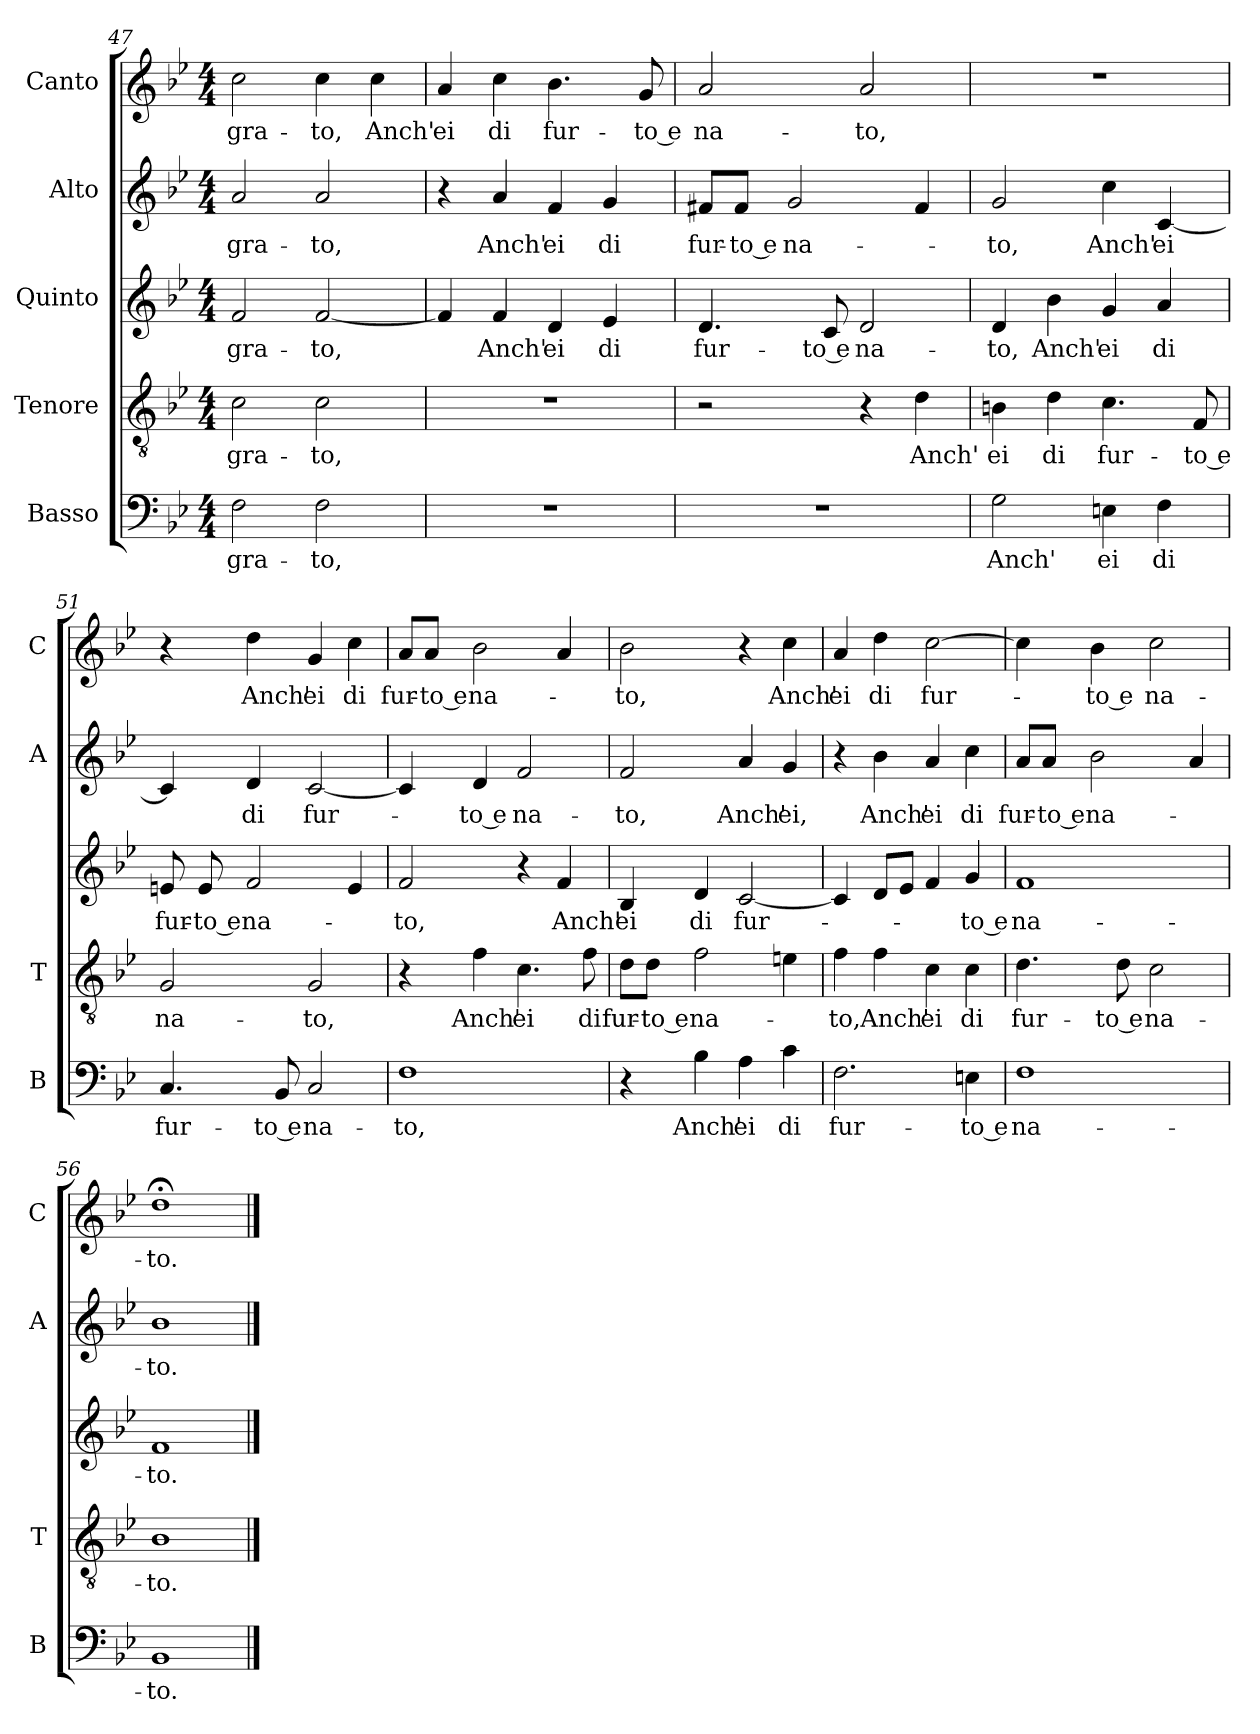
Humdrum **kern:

**kern	**text	**kern	**text	**kern	**text	**kern	**text	**kern	**text
*part5	*part5	*part4	*part4	*part3	*part3	*part2	*part2	*part1	*part1
*staff5	*staff5	*staff4	*staff4	*staff3	*staff3	*staff2	*staff2	*staff1	*staff1
*I"Basso	*	*I"Tenore	*	*I"Quinto	*	*I"Alto	*	*I"Canto	*
*I'B	*	*I'T	*	*	*	*I'A	*	*I'C	*
*clefF4	*	*clefGv2	*	*clefG2	*	*clefG2	*	*clefG2	*
*k[b-e-]	*	*k[b-e-]	*	*k[b-e-]	*	*k[b-e-]	*	*k[b-e-]	*
*B-:	*	*B-:	*	*B-:	*	*B-:	*	*B-:	*
*M4/4	*	*M4/4	*	*M4/4	*	*M4/4	*	*M4/4	*
=47	=47	=47	=47	=47	=47	=47	=47	=47	=47
!	!LO:LY:b	!	!LO:LY:b	!	!LO:LY:b	!	!LO:LY:b	!	!LO:LY:b
2F\	-gra-	2c\	-gra-	2f/	-gra-	2a/	-gra-	2cc\	-gra-
!	!LO:LY:b	!	!LO:LY:b	!	!LO:LY:b	!	!LO:LY:b	!	!LO:LY:b
2F\	-to,	2c\	-to,	[2f/	-to,	2a/	-to,	4cc\	-to,
!	!	!	!	!	!	!	!	!	!LO:LY:b
.	.	.	.	.	.	.	.	4cc\	Anch'
=48	=48	=48	=48	=48	=48	=48	=48	=48	=48
!	!	!	!	!	!	!	!	!	!LO:LY:b
1r	.	1r	.	4f/]	.	4r	.	4a/	ei
!	!	!	!	!	!LO:LY:b	!	!LO:LY:b	!	!LO:LY:b
.	.	.	.	4f/	Anch'	4a/	Anch'	4cc\	di
!	!	!	!	!	!LO:LY:b	!	!LO:LY:b	!	!LO:LY:b
.	.	.	.	4d/	ei	4f/	ei	4.b-\	fur-
!	!	!	!	!	!LO:LY:b	!	!LO:LY:b	!	!
.	.	.	.	4e-/	di	4g/	di	.	.
!	!	!	!	!	!	!	!	!	!LO:LY:b
.	.	.	.	.	.	.	.	8g/	-to e
=49	=49	=49	=49	=49	=49	=49	=49	=49	=49
!	!	!	!	!	!LO:LY:b	!	!LO:LY:b	!	!LO:LY:b
1r	.	2r	.	4.d/	fur-	8f#X/L	fur-	2a/	na-
!	!	!	!	!	!	!	!LO:LY:b	!	!
.	.	.	.	.	.	8f#/J	-to e	.	.
!	!	!	!	!	!	!	!LO:LY:b	!	!
.	.	.	.	.	.	2g/	na-	.	.
!	!	!	!	!	!LO:LY:b	!	!	!	!
.	.	.	.	8c/	-to e	.	.	.	.
!	!	!	!	!	!LO:LY:b	!	!	!	!LO:LY:b
.	.	4r	.	2d/	na-	.	.	2a/	-to,
!	!	!	!LO:LY:b	!	!	!	!	!	!
.	.	4d\	Anch'	.	.	4f#/	.	.	.
=50	=50	=50	=50	=50	=50	=50	=50	=50	=50
!	!LO:LY:b	!	!LO:LY:b	!	!LO:LY:b	!	!LO:LY:b	!	!
2G\	Anch'	4Bn\	ei	4d/	-to,	2g/	-to,	1r	.
!	!	!	!LO:LY:b	!	!LO:LY:b	!	!	!	!
.	.	4d\	di	4b-\	Anch'	.	.	.	.
!	!LO:LY:b	!	!LO:LY:b	!	!LO:LY:b	!	!LO:LY:b	!	!
4En\	ei	4.c\	fur-	4g/	ei	4cc\	Anch'	.	.
!	!LO:LY:b	!	!	!	!LO:LY:b	!	!LO:LY:b	!	!
4F\	di	.	.	4a/	di	[4c/	ei	.	.
!	!	!	!LO:LY:b	!	!	!	!	!	!
.	.	8F/	-to e	.	.	.	.	.	.
!!LO:LB:g=z
=51	=51	=51	=51	=51	=51	=51	=51	=51	=51
!	!LO:LY:b	!	!LO:LY:b	!	!LO:LY:b	!	!	!	!
4.C/	fur-	2G/	na-	8en/	fur-	4c/]	.	4r	.
!	!	!	!	!	!LO:LY:b	!	!	!	!
.	.	.	.	8e/	-to e	.	.	.	.
!	!	!	!	!	!LO:LY:b	!	!LO:LY:b	!	!LO:LY:b
.	.	.	.	2f/	na-	4d/	di	4dd\	Anch'
!	!LO:LY:b	!	!	!	!	!	!	!	!
8BB-/	-to e	.	.	.	.	.	.	.	.
!	!LO:LY:b	!	!LO:LY:b	!	!	!	!LO:LY:b	!	!LO:LY:b
2C/	na-	2G/	-to,	.	.	[2c/	fur-	4g/	ei
!	!	!	!	!	!	!	!	!	!LO:LY:b
.	.	.	.	4e/	.	.	.	4cc\	di
=52	=52	=52	=52	=52	=52	=52	=52	=52	=52
!	!LO:LY:b	!	!	!	!LO:LY:b	!	!	!	!LO:LY:b
1F	-to,	4r	.	2f/	-to,	4c/]	.	8a/L	fur-
!	!	!	!	!	!	!	!	!	!LO:LY:b
.	.	.	.	.	.	.	.	8a/J	-to e
!	!	!	!LO:LY:b	!	!	!	!LO:LY:b	!	!LO:LY:b
.	.	4f\	Anch'	.	.	4d/	-to e	2b-\	na-
!	!	!	!LO:LY:b	!	!	!	!LO:LY:b	!	!
.	.	4.c\	ei	4r	.	2f/	na-	.	.
!	!	!	!	!	!LO:LY:b	!	!	!	!
.	.	.	.	4f/	Anch'	.	.	4a/	.
!	!	!	!LO:LY:b	!	!	!	!	!	!
.	.	8f\	di	.	.	.	.	.	.
=53	=53	=53	=53	=53	=53	=53	=53	=53	=53
!	!	!	!LO:LY:b	!	!LO:LY:b	!	!LO:LY:b	!	!LO:LY:b
4r	.	8d\L	fur-	4B-/	ei	2f/	-to,	2b-\	-to,
!	!	!	!LO:LY:b	!	!	!	!	!	!
.	.	8d\J	-to e	.	.	.	.	.	.
!	!LO:LY:b	!	!LO:LY:b	!	!LO:LY:b	!	!	!	!
4B-\	Anch'	2f\	na-	4d/	di	.	.	.	.
!	!LO:LY:b	!	!	!	!LO:LY:b	!	!LO:LY:b	!	!
4A\	ei	.	.	[2c/	fur-	4a/	Anch'	4r	.
!	!LO:LY:b	!	!	!	!	!	!LO:LY:b	!	!LO:LY:b
4c\	di	4en\	.	.	.	4g/	ei,	4cc\	Anch'
=54	=54	=54	=54	=54	=54	=54	=54	=54	=54
!	!LO:LY:b	!	!LO:LY:b	!	!	!	!	!	!LO:LY:b
2.F\	fur-	4f\	-to,	4c/]	.	4r	.	4a/	ei
!	!	!	!LO:LY:b	!	!	!	!LO:LY:b	!	!LO:LY:b
.	.	4f\	Anch'	8d/L	.	4b-\	Anch'	4dd\	di
.	.	.	.	8e-/J	.	.	.	.	.
!	!	!	!LO:LY:b	!	!	!	!LO:LY:b	!	!LO:LY:b
.	.	4c\	ei	4f/	.	4a/	ei	[2cc\	fur-
!	!LO:LY:b	!	!LO:LY:b	!	!LO:LY:b	!	!LO:LY:b	!	!
4En\	-to e	4c\	di	4g/	-to e	4cc\	di	.	.
=55	=55	=55	=55	=55	=55	=55	=55	=55	=55
!	!LO:LY:b	!	!LO:LY:b	!	!LO:LY:b	!	!LO:LY:b	!	!
1F	na-	4.d\	fur-	1f	na-	8a/L	fur-	4cc\]	.
!	!	!	!	!	!	!	!LO:LY:b	!	!
.	.	.	.	.	.	8a/J	-to e	.	.
!	!	!	!	!	!	!	!LO:LY:b	!	!LO:LY:b
.	.	.	.	.	.	2b-\	na-	4b-\	-to e
!	!	!	!LO:LY:b	!	!	!	!	!	!
.	.	8d\	-to e	.	.	.	.	.	.
!	!	!	!LO:LY:b	!	!	!	!	!	!LO:LY:b
.	.	2c\	na-	.	.	.	.	2cc\	na-
.	.	.	.	.	.	4a/	.	.	.
=56	=56	=56	=56	=56	=56	=56	=56	=56	=56
!	!LO:LY:b	!	!LO:LY:b	!	!LO:LY:b	!	!LO:LY:b	!	!LO:LY:b
1BB-	-to.	1B-	-to.	1f	-to.	1b-	-to.	1dd;<	-to.
==	==	==	==	==	==	==	==	==	==
*-	*-	*-	*-	*-	*-	*-	*-	*-	*-
